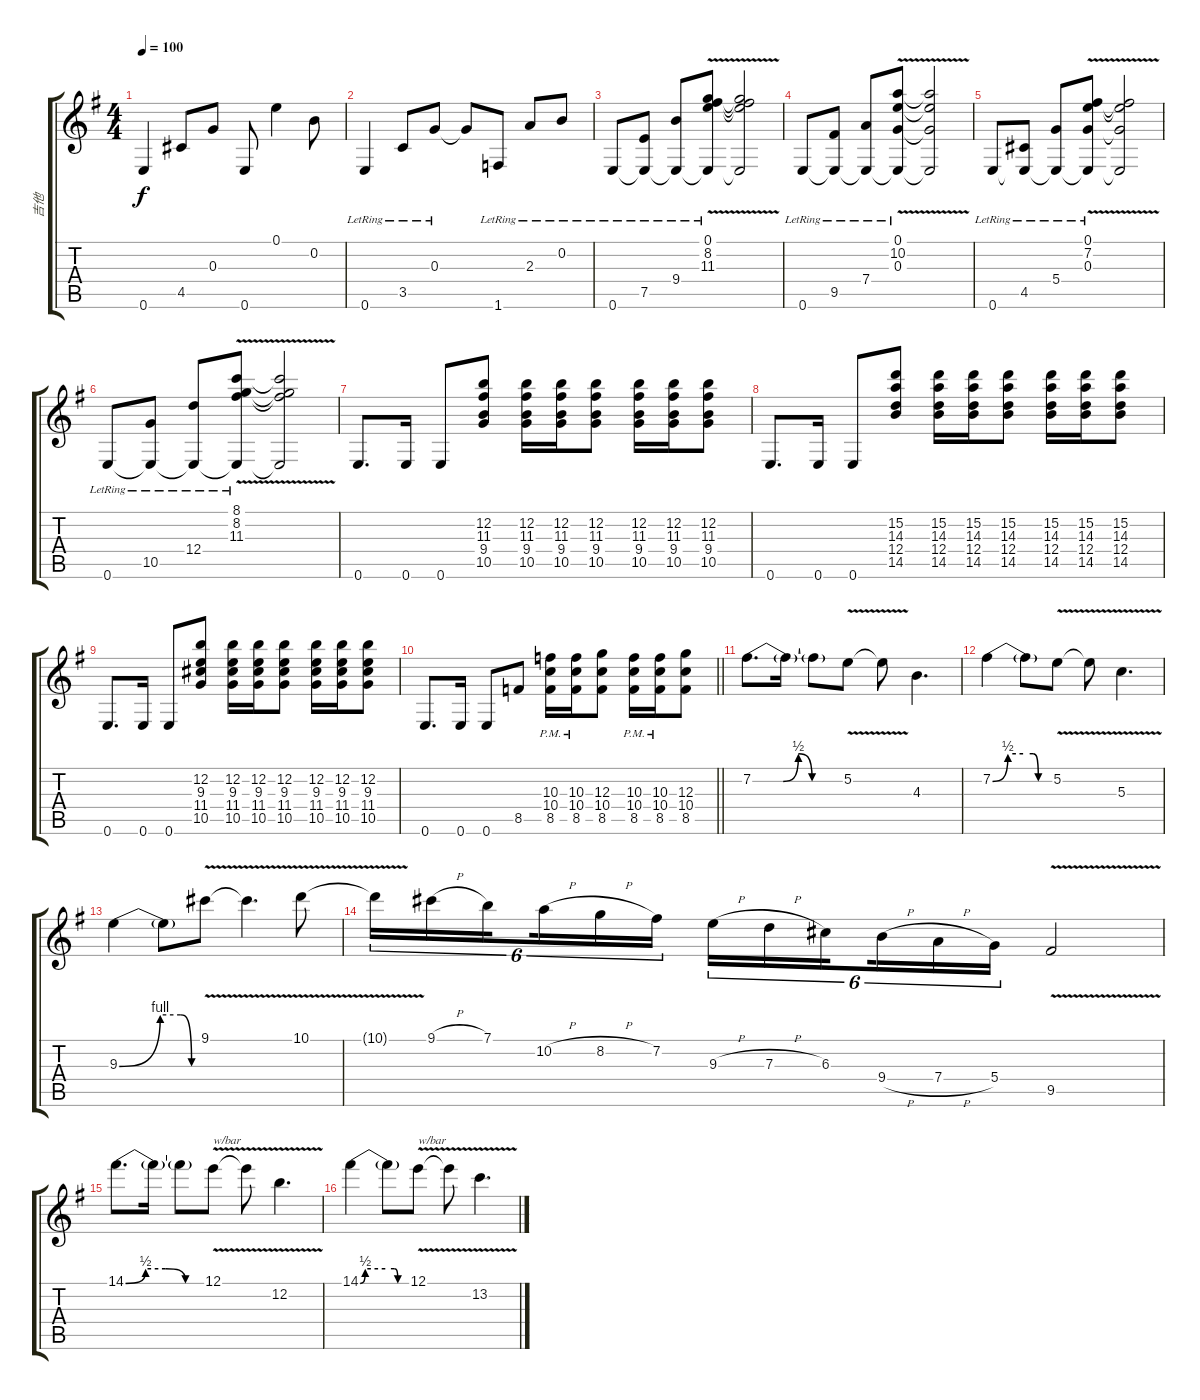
\track ("吉他" "吉他") {instrument electricguitarclean}
\staff {score tabs}
\tuning (E4 B3 G3 D3 A2 E2) {hide}
\ts (4 4)
\tempo 100
\clef g2
\ks eminor
0.6.4{dy f} 4.5.8 0.3.8 0.6.8 0.1.4 0.2.8 |
0.6{lr}.4 3.5{lr}.8 0.3{lr}.8 0.3{t}.8 1.6{lr}.8 2.3{lr}.8 0.2{lr}.8 |
0.6{lr}.8{volume 13 balance 8 instrument electricguitarclean} (7.5{lr} 0.6{t}).8 (9.4{lr} 0.6{t}).8 (0.1{v lr} 8.2{v lr} 11.3{v lr} 0.6{t}).8 (0.1{t} 8.2{t} 11.3{t} 0.6{t}).2 |
0.6{lr}.8 (9.5{lr} 0.6{t}).8 (7.4{lr} 0.6{t}).8 (0.1{v lr} 10.2{v lr} 0.3{v lr} 0.6{t}).8 (0.1{t} 10.2{t} 0.3{t} 0.6{t}).2 |
0.6{lr}.8 (4.5{lr} 0.6{t}).8 (5.4{lr} 0.6{t}).8 (0.1{v lr} 7.2{v lr} 0.3{v lr} 0.6{t}).8 (0.1{t} 7.2{t} 0.3{t} 0.6{t}).2 |
0.6{lr}.8 (10.5{lr} 0.6{t}).8 (12.4{lr} 0.6{t}).8 (8.1{v lr} 8.2{v lr} 11.3{v lr} 0.6{t}).8 (8.1{t} 8.2{t} 11.3{t} 0.6{t}).2 |
0.6.8{d} 0.6.16 0.6.8 (12.2 11.3 9.4 10.5).8 (12.2 11.3 9.4 10.5).16 (12.2 11.3 9.4 10.5).16 (12.2 11.3 9.4 10.5).8 (12.2 11.3 9.4 10.5).16 (12.2 11.3 9.4 10.5).16 (12.2 11.3 9.4 10.5).8 |
0.6.8{d} 0.6.16 0.6.8 (15.2 14.3 12.4 14.5).8 (15.2 14.3 12.4 14.5).16 (15.2 14.3 12.4 14.5).16 (15.2 14.3 12.4 14.5).8 (15.2 14.3 12.4 14.5).16 (15.2 14.3 12.4 14.5).16 (15.2 14.3 12.4 14.5).8 |
0.6.8{d} 0.6.16 0.6.8 (12.2 9.3 11.4 10.5).8 (12.2 9.3 11.4 10.5).16 (12.2 9.3 11.4 10.5).16 (12.2 9.3 11.4 10.5).8 (12.2 9.3 11.4 10.5).16 (12.2 9.3 11.4 10.5).16 (12.2 9.3 11.4 10.5).8 |
\barLineRight lightlight
0.6.8{d} 0.6.16 0.6.8 8.5.8 (10.3{pm} 10.4{pm} 8.5{pm}).16{volume 14 instrument distortionguitar} (10.3{pm} 10.4{pm} 8.5{pm}).16 (12.3 10.4 8.5).8 (10.3{pm} 10.4{pm} 8.5{pm}).16 (10.3{pm} 10.4{pm} 8.5{pm}).16 (12.3 10.4 8.5).8 |
7.2{be (custom 0 0 9 0 20 0 30 2 39 0 50 0 60 0)}.8{d} 7.2{t}.16 7.2{t}.8 5.2{v}.8 5.2{t}.8 4.3.4{d} |
7.2{be (custom 0 0 15 2 30 2 40 2 45 0 60 0)}.4 7.2{t}.8 5.2{v}.8 5.2{t}.8 5.3{v}.4{d} |
9.3{be (custom 0 0 30 4 45 4 53 0 60 0)}.4 9.3{t}.8 9.1{v}.8 9.1{t}.4{d} 10.1{v}.8 |
10.1{t}.16{tu (6 4)} 9.1{h}.16{tu (6 4)} 7.1.16{tu (6 4) beam splitsecondary} 10.2{h}.16{tu (6 4)} 8.2{h}.16{tu (6 4)} 7.2.16{tu (6 4)} 9.3{h}.16{tu (6 4)} 7.3{h}.16{tu (6 4)} 6.3.16{tu (6 4) beam splitsecondary} 9.4{h}.16{tu (6 4)} 7.4{h}.16{tu (6 4)} 5.4.16{tu (6 4)} 9.5{v}.2 |
14.1{be (custom 0 0 15 2 30 2 45 0 60 0)}.8{d} 14.1{t}.16 14.1{t}.8 12.1{v}.8{txt "w/bar"} 12.1{t}.8 12.2{v}.4{d} |
14.1{be (custom 0 0 6 2 30 2 41 2 45 0 60 0)}.4 14.1{t}.8 12.1{v}.8{txt "w/bar"} 12.1{t}.8 13.2{v}.4{d}
